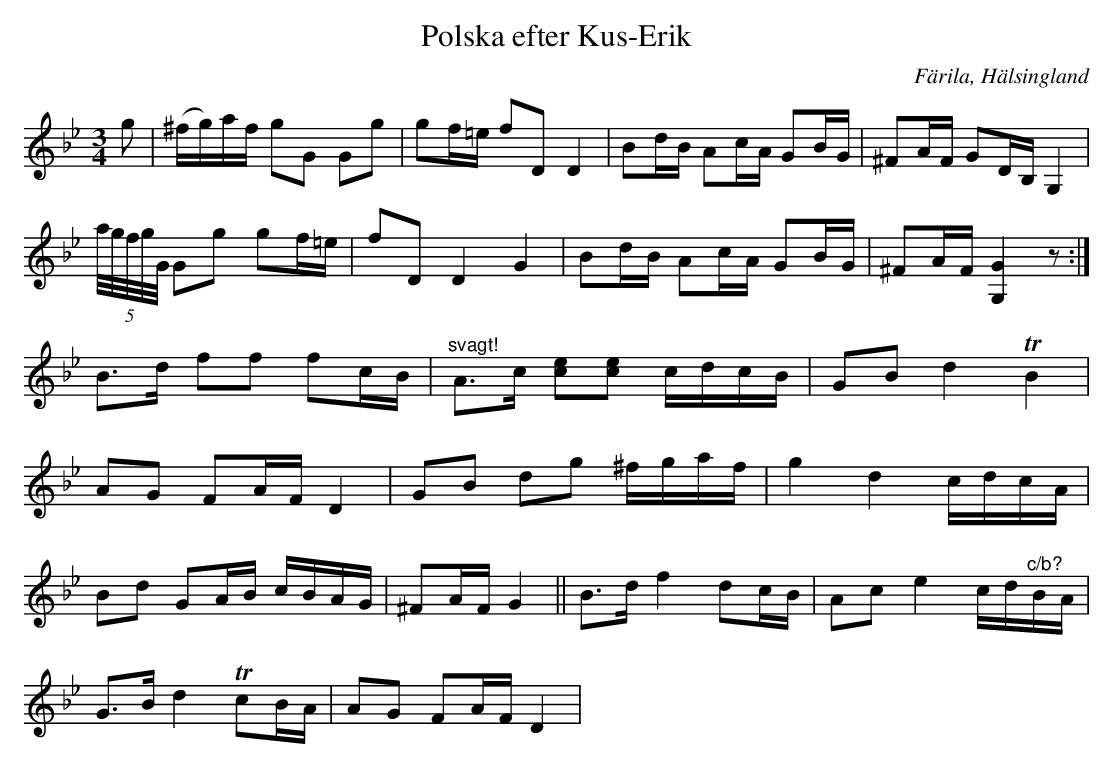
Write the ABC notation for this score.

X:1
T: Polska efter Kus-Erik
O: Färila, Hälsingland
M: 3/4
L: 1/16
K: Gm
g2 | (^fg)af g2G2 G2g2 | g2f=e f2D2 D4 | B2dB A2cA G2BG | ^F2AF G2DB, G,4 |
(5/a/g/f/g/G/ G2g2 g2f=e | f2D2 D4 G4 | B2dB A2cA G2BG | ^F2AF [G,G]4 z2 :|
B2>d2 f2f2 f2cB | "^svagt!"A2>c2 [c2e2][e2c2] cdcB | G2B2 d4 TB4 |
A2G2 F2AF D4 | G2B2 d2g2 ^fgaf | g4 d4 cdcA |
B2d2 G2AB cBAG | ^F2AF G4 || B2>d2 f4 d2cB | A2c2 e4 cd"^c/b?"BA |
G2>B2 d4 Tc2BA | A2G2 F2AF D4 |
